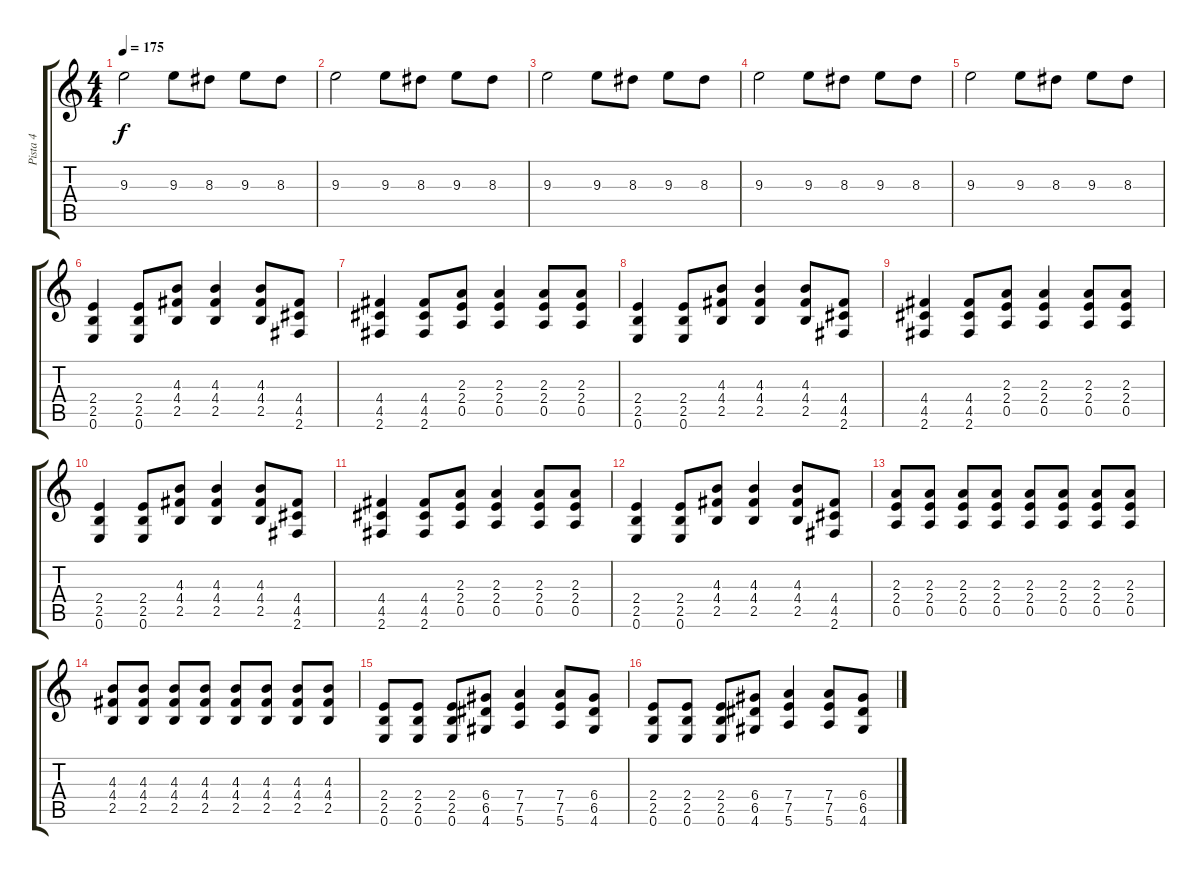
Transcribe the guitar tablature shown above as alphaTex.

\track ("Pista 4" "Pista 4") {instrument distortionguitar}
\staff {score tabs}
\tuning (E4 B3 G3 D3 A2 E2) {hide}
\ts (4 4)
\tempo 175
\clef g2
\ks c
9.3.2{dy f} 9.3.8 8.3.8 9.3.8 8.3.8 |
9.3.2 9.3.8{instrument overdrivenguitar} 8.3.8 9.3.8 8.3.8 |
9.3.2 9.3.8 8.3.8 9.3.8 8.3.8 |
9.3.2 9.3.8 8.3.8 9.3.8 8.3.8 |
9.3.2 9.3.8 8.3.8 9.3.8 8.3.8 |
(2.4 2.5 0.6).4{volume 13 balance 11 instrument distortionguitar} (2.4 2.5 0.6).8 (4.3 4.4 2.5).8 (4.3 4.4 2.5).4 (4.3 4.4 2.5).8 (4.4 4.5 2.6).8 |
(4.4 4.5 2.6).4 (4.4 4.5 2.6).8 (2.3 2.4 0.5).8 (2.3 2.4 0.5).4 (2.3 2.4 0.5).8 (2.3 2.4 0.5).8 |
(2.4 2.5 0.6).4 (2.4 2.5 0.6).8 (4.3 4.4 2.5).8 (4.3 4.4 2.5).4 (4.3 4.4 2.5).8 (4.4 4.5 2.6).8 |
(4.4 4.5 2.6).4 (4.4 4.5 2.6).8 (2.3 2.4 0.5).8 (2.3 2.4 0.5).4 (2.3 2.4 0.5).8 (2.3 2.4 0.5).8 |
(2.4 2.5 0.6).4 (2.4 2.5 0.6).8 (4.3 4.4 2.5).8 (4.3 4.4 2.5).4 (4.3 4.4 2.5).8 (4.4 4.5 2.6).8 |
(4.4 4.5 2.6).4 (4.4 4.5 2.6).8 (2.3 2.4 0.5).8 (2.3 2.4 0.5).4 (2.3 2.4 0.5).8 (2.3 2.4 0.5).8 |
(2.4 2.5 0.6).4 (2.4 2.5 0.6).8 (4.3 4.4 2.5).8 (4.3 4.4 2.5).4 (4.3 4.4 2.5).8 (4.4 4.5 2.6).8 |
(2.3 2.4 0.5).8 (2.3 2.4 0.5).8 (2.3 2.4 0.5).8 (2.3 2.4 0.5).8 (2.3 2.4 0.5).8 (2.3 2.4 0.5).8 (2.3 2.4 0.5).8 (2.3 2.4 0.5).8 |
(4.3 4.4 2.5).8 (4.3 4.4 2.5).8 (4.3 4.4 2.5).8 (4.3 4.4 2.5).8 (4.3 4.4 2.5).8 (4.3 4.4 2.5).8 (4.3 4.4 2.5).8 (4.3 4.4 2.5).8 |
(2.4 2.5 0.6).8 (2.4 2.5 0.6).8 (2.4 2.5 0.6).8 (6.4 6.5 4.6).8 (7.4 7.5 5.6).4 (7.4 7.5 5.6).8 (6.4 6.5 4.6).8 |
(2.4 2.5 0.6).8 (2.4 2.5 0.6).8 (2.4 2.5 0.6).8 (6.4 6.5 4.6).8 (7.4 7.5 5.6).4 (7.4 7.5 5.6).8 (6.4 6.5 4.6).8
